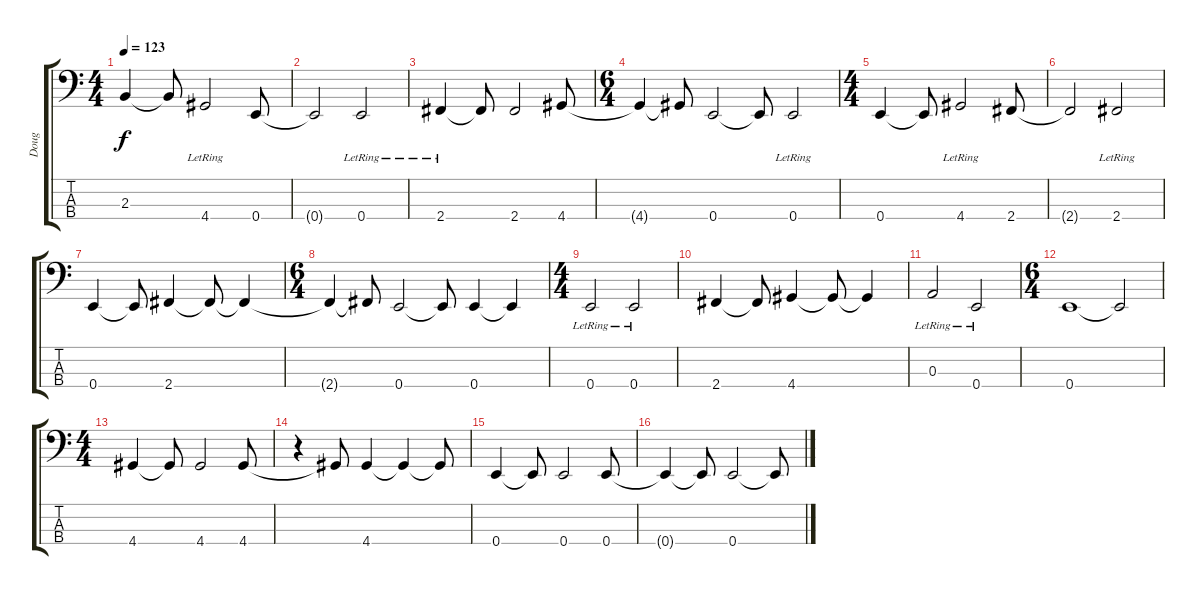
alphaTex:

\track ("Doug" "Doug") {instrument synthbass2}
\staff {score tabs}
\tuning (G2 D2 A1 E1) {hide}
\ts (4 4)
\tempo 123
\clef f4
\ks c
2.3.4{dy f} 2.3{t}.8 4.4{lr}.2 0.4.8 |
0.4{t}.2 0.4{lr}.2 |
2.4{lr}.4 2.4{t}.8 2.4.2 4.4.8 |
\ts (6 4)
4.4{t}.4 4.4{t}.8 0.4.2 0.4{t}.8 0.4{lr}.2 |
\ts (4 4)
0.4.4 0.4{t}.8 4.4{lr}.2 2.4.8 |
2.4{t}.2 2.4{lr}.2 |
0.4.4 0.4{t}.8 2.4.4 2.4{t}.8 2.4{t}.4 |
\ts (6 4)
2.4{t}.4 2.4{t}.8 0.4.2 0.4{t}.8 0.4.4 0.4{t}.4 |
\ts (4 4)
0.4{lr}.2 0.4{lr}.2 |
2.4.4 2.4{t}.8 4.4.4 4.4{t}.8 4.4{t}.4 |
0.3{lr}.2 0.4{lr}.2 |
\ts (6 4)
0.4.1 0.4{t}.2 |
\ts (4 4)
4.4.4 4.4{t}.8 4.4.2 4.4.8 |
r.4 4.4{t}.8 4.4.4 4.4{t}.4 4.4{t}.8 |
0.4.4 0.4{t}.8 0.4.2 0.4.8 |
0.4{t}.4 0.4{t}.8 0.4.2 0.4{t}.8
